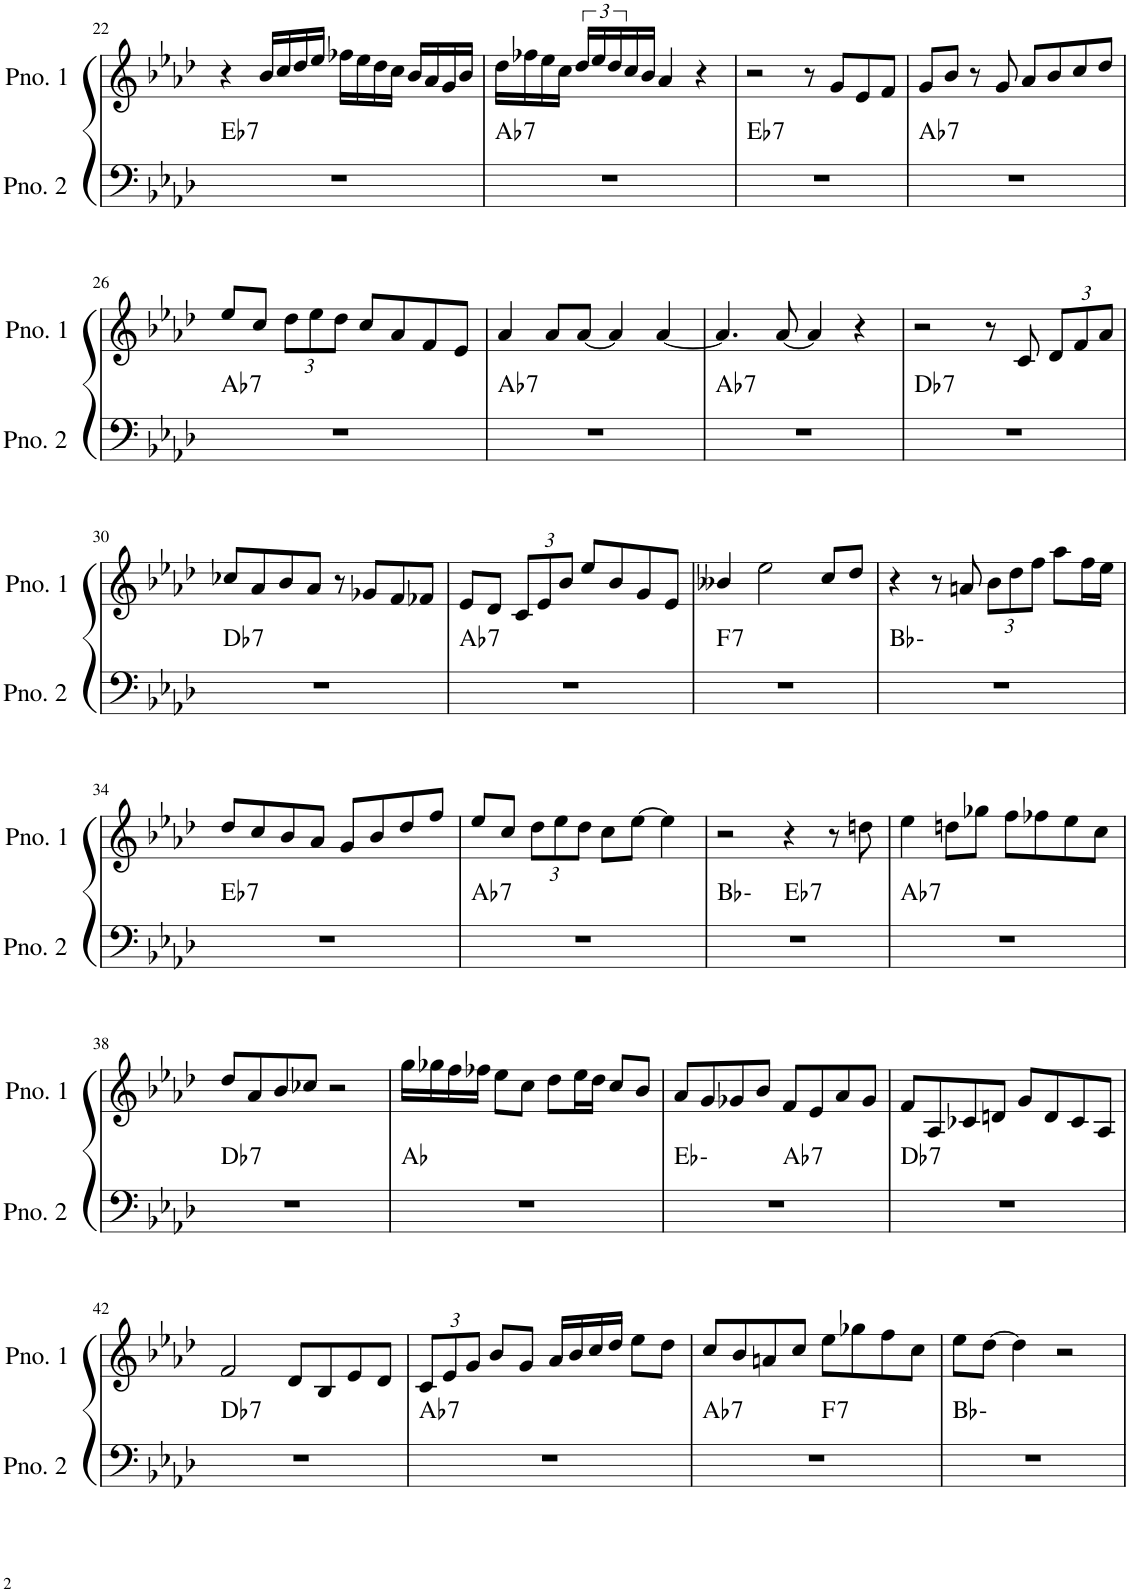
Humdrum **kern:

**kern	**harte	**kern
*part2	*part2	*part1
*staff2	*	*staff1
*I"ピアノ 2	*	*I"ピアノ 1
!!LO:PB:g=z
*clefF4	*	*clefG2
*k[b-e-a-d-]	*	*k[b-e-a-d-]
*M4/4	*	*M4/4
=22	=22	=22
!	!LO:H:kt=7	!
1r	Eb:7	4r
.	.	16b-/LL
.	.	16cc/
.	.	16dd-/
.	.	16ee-/JJ
.	.	16ff-X\LL
.	.	16ee-\
.	.	16dd-\
.	.	16cc\JJ
.	.	16b-/LL
.	.	16a-/
.	.	16g/
.	.	16b-/JJ
=23	=23	=23
!	!LO:H:kt=7	!
1r	Ab:7	16dd-\LL
.	.	16ff-X\
.	.	16ee-\
.	.	16cc\JJ
.	.	24dd-/LL
.	.	24ee-/
.	.	24dd-/
.	.	16cc/
.	.	16b-/JJ
.	.	4a-/
.	.	4r
=24	=24	=24
!	!LO:H:kt=7	!
1r	Eb:7	2r
.	.	8r
.	.	8g/L
.	.	8e-/
.	.	8f/J
=25	=25	=25
!	!LO:H:kt=7	!
1r	Ab:7	8g/L
.	.	8b-/J
.	.	8r
.	.	8g/
.	.	8a-/L
.	.	8b-/
.	.	8cc/
.	.	8dd-/J
!!LO:LB:g=z
=26	=26	=26
!	!LO:H:kt=7	!
1r	Ab:7	8ee-/L
.	.	8cc/J
*	*	*Xbrackettup
.	.	12dd-\L
.	.	12ee-\
.	.	12dd-\J
.	.	8cc/L
.	.	8a-/
.	.	8f/
.	.	8e-/J
=27	=27	=27
!	!LO:H:kt=7	!
1r	Ab:7	4a-/
.	.	8a-/L
.	.	[8a-/J
.	.	4a-/]
.	.	[4a-/
=28	=28	=28
!	!LO:H:kt=7	!
1r	Ab:7	4.a-/]
.	.	[8a-/
.	.	4a-/]
.	.	4r
=29	=29	=29
!	!LO:H:kt=7	!
1r	Db:7	2r
.	.	8r
.	.	8c/
.	.	12d-/L
.	.	12f/
.	.	12a-/J
!!LO:LB:g=z
=30	=30	=30
!	!LO:H:kt=7	!
1r	Db:7	8cc-X/L
.	.	8a-/
.	.	8b-/
.	.	8a-/J
.	.	8r
.	.	8g-X/L
.	.	8f/
.	.	8f-X/J
=31	=31	=31
!	!LO:H:kt=7	!
1r	Ab:7	8e-/L
.	.	8d-/J
.	.	12c/L
.	.	12e-/
.	.	12b-/J
.	.	8ee-/L
.	.	8b-/
.	.	8g/
.	.	8e-/J
=32	=32	=32
!	!LO:H:kt=7	!
1r	F:7	4b--X/
.	.	2ee-\
.	.	8cc/L
.	.	8dd-/J
=33	=33	=33
1r	Bb:min	4r
.	.	8r
.	.	8an/
.	.	12b-\L
.	.	12dd-\
.	.	12ff\J
.	.	8aa-\L
.	.	16ff\L
.	.	16ee-\JJ
!!LO:LB:g=z
=34	=34	=34
!	!LO:H:kt=7	!
1r	Eb:7	8dd-/L
.	.	8cc/
.	.	8b-/
.	.	8a-/J
.	.	8g/L
.	.	8b-/
.	.	8dd-/
.	.	8ff/J
=35	=35	=35
!	!LO:H:kt=7	!
1r	Ab:7	8ee-/L
.	.	8cc/J
.	.	12dd-\L
.	.	12ee-\
.	.	12dd-\J
.	.	8cc\L
.	.	[8ee-\J
.	.	4ee-\]
=36	=36	=36
*^	*	*
1r	2ryy	Bb:min	2r
!	!	!LO:H:kt=7	!
.	2ryy	Eb:7	4r
.	.	.	8r
.	.	.	8ddn\
=37	=37	=37	=37
!	!	!LO:H:kt=7	!
*v	*v	*	*
1r	Ab:7	4ee-\
.	.	8ddn\L
.	.	8gg-X\J
.	.	8ff\L
.	.	8ff-X\
.	.	8ee-\
.	.	8cc\J
!!LO:LB:g=z
=38	=38	=38
!	!LO:H:kt=7	!
1r	Db:7	8dd-/L
.	.	8a-/
.	.	8b-/
.	.	8cc-X/J
.	.	2r
=39	=39	=39
1r	Ab:maj	16gg\LL
.	.	16gg-X\
.	.	16ff\
.	.	16ff-X\JJ
.	.	8ee-\L
.	.	8cc\J
.	.	8dd-\L
.	.	16ee-\L
.	.	16dd-\JJ
.	.	8cc/L
.	.	8b-/J
=40	=40	=40
*^	*	*
1r	2ryy	Eb:min	8a-/L
.	.	.	8g/
.	.	.	8g-X/
.	.	.	8b-/J
!	!	!LO:H:kt=7	!
.	2ryy	Ab:7	8f/L
.	.	.	8e-/
.	.	.	8a-/
.	.	.	8g-/J
=41	=41	=41	=41
!	!	!LO:H:kt=7	!
*v	*v	*	*
1r	Db:7	8f/L
.	.	8A-/
.	.	8c-X/
.	.	8dn/J
.	.	8g/L
.	.	8d/
.	.	8c-/
.	.	8A-/J
!!LO:LB:g=z
=42	=42	=42
!	!LO:H:kt=7	!
1r	Db:7	2f/
.	.	8d-/L
.	.	8B-/
.	.	8e-/
.	.	8d-/J
=43	=43	=43
!	!LO:H:kt=7	!
1r	Ab:7	12c/L
.	.	12e-/
.	.	12g/J
.	.	8b-/L
.	.	8g/J
.	.	16a-/LL
.	.	16b-/
.	.	16cc/
.	.	16dd-/JJ
.	.	8ee-\L
.	.	8dd-\J
=44	=44	=44
!	!LO:H:kt=7	!
*^	*	*
1r	2ryy	Ab:7	8cc/L
.	.	.	8b-/
.	.	.	8an/
.	.	.	8cc/J
!	!	!LO:H:kt=7	!
.	2ryy	F:7	8ee-\L
.	.	.	8gg-X\
.	.	.	8ff\
.	.	.	8cc\J
*v	*v	*	*
=45	=45	=45
1r	Bb:min	8ee-\L
.	.	[8dd-\J
.	.	4dd-\]
.	.	2r
=	=	=
*-	*-	*-
